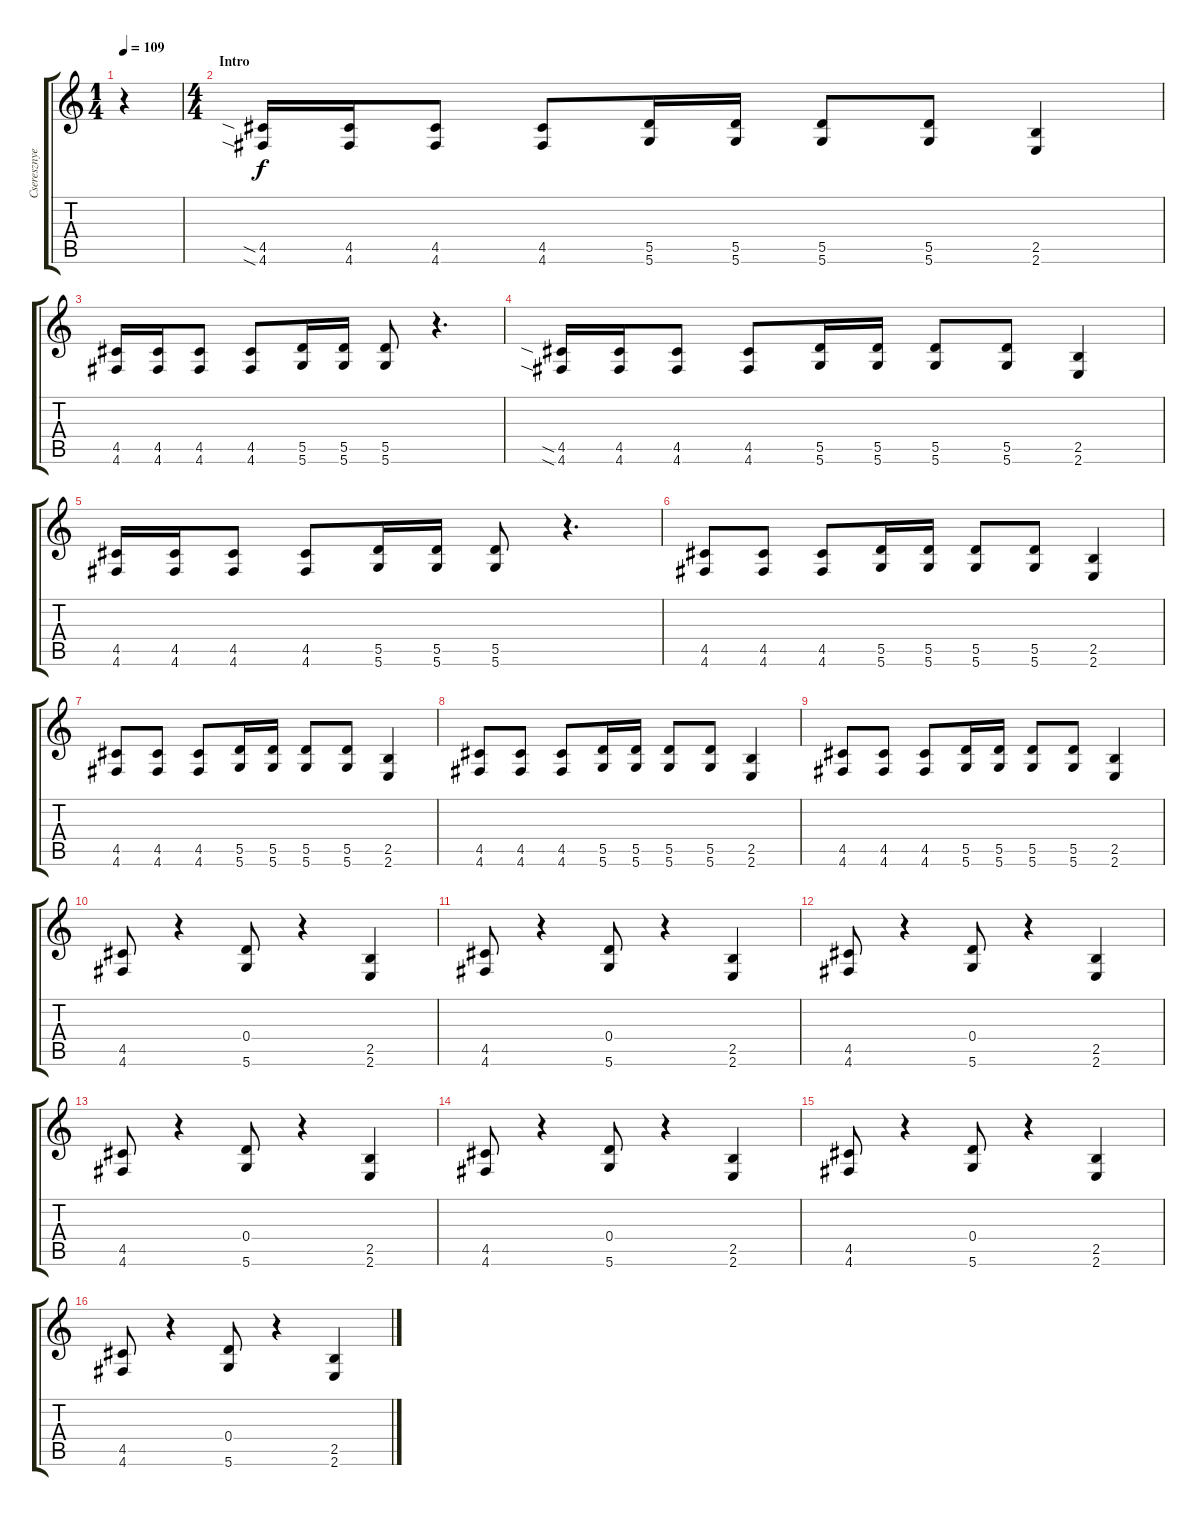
\track ("Cseresznye (D-re hangolva)" "Cseresznye") {instrument overdrivenguitar}
\staff {score tabs}
\tuning (E4 B3 G3 D3 A2 D2) {hide}
\ts (1 4)
\tempo 109
\clef g2
\ks c
r.4{dy f instrument overdrivenguitar} |
\ts (4 4)
\section ("" "Intro")
(4.5{sia} 4.6{sia}).16 (4.5 4.6).16 (4.5 4.6).8 (4.5 4.6).8 (5.5 5.6).16 (5.5 5.6).16 (5.5 5.6).8 (5.5 5.6).8 (2.5 2.6).4 |
(4.5 4.6).16 (4.5 4.6).16 (4.5 4.6).8 (4.5 4.6).8 (5.5 5.6).16 (5.5 5.6).16 (5.5 5.6).8 r.4{d} |
(4.5{sia} 4.6{sia}).16 (4.5 4.6).16 (4.5 4.6).8 (4.5 4.6).8 (5.5 5.6).16 (5.5 5.6).16 (5.5 5.6).8 (5.5 5.6).8 (2.5 2.6).4 |
(4.5 4.6).16 (4.5 4.6).16 (4.5 4.6).8 (4.5 4.6).8 (5.5 5.6).16 (5.5 5.6).16 (5.5 5.6).8 r.4{d} |
\section ("" "")
(4.5 4.6).8 (4.5 4.6).8 (4.5 4.6).8 (5.5 5.6).16 (5.5 5.6).16 (5.5 5.6).8 (5.5 5.6).8 (2.5 2.6).4 |
(4.5 4.6).8 (4.5 4.6).8 (4.5 4.6).8 (5.5 5.6).16 (5.5 5.6).16 (5.5 5.6).8 (5.5 5.6).8 (2.5 2.6).4 |
(4.5 4.6).8 (4.5 4.6).8 (4.5 4.6).8 (5.5 5.6).16 (5.5 5.6).16 (5.5 5.6).8 (5.5 5.6).8 (2.5 2.6).4 |
(4.5 4.6).8 (4.5 4.6).8 (4.5 4.6).8 (5.5 5.6).16 (5.5 5.6).16 (5.5 5.6).8 (5.5 5.6).8 (2.5 2.6).4 |
(4.5 4.6).8 r.4 (0.4 5.6).8 r.4 (2.5 2.6).4 |
(4.5 4.6).8 r.4 (0.4 5.6).8 r.4 (2.5 2.6).4 |
(4.5 4.6).8 r.4 (0.4 5.6).8 r.4 (2.5 2.6).4 |
(4.5 4.6).8 r.4 (0.4 5.6).8 r.4 (2.5 2.6).4 |
(4.5 4.6).8 r.4 (0.4 5.6).8 r.4 (2.5 2.6).4 |
(4.5 4.6).8 r.4 (0.4 5.6).8 r.4 (2.5 2.6).4 |
(4.5 4.6).8 r.4 (0.4 5.6).8 r.4 (2.5 2.6).4
